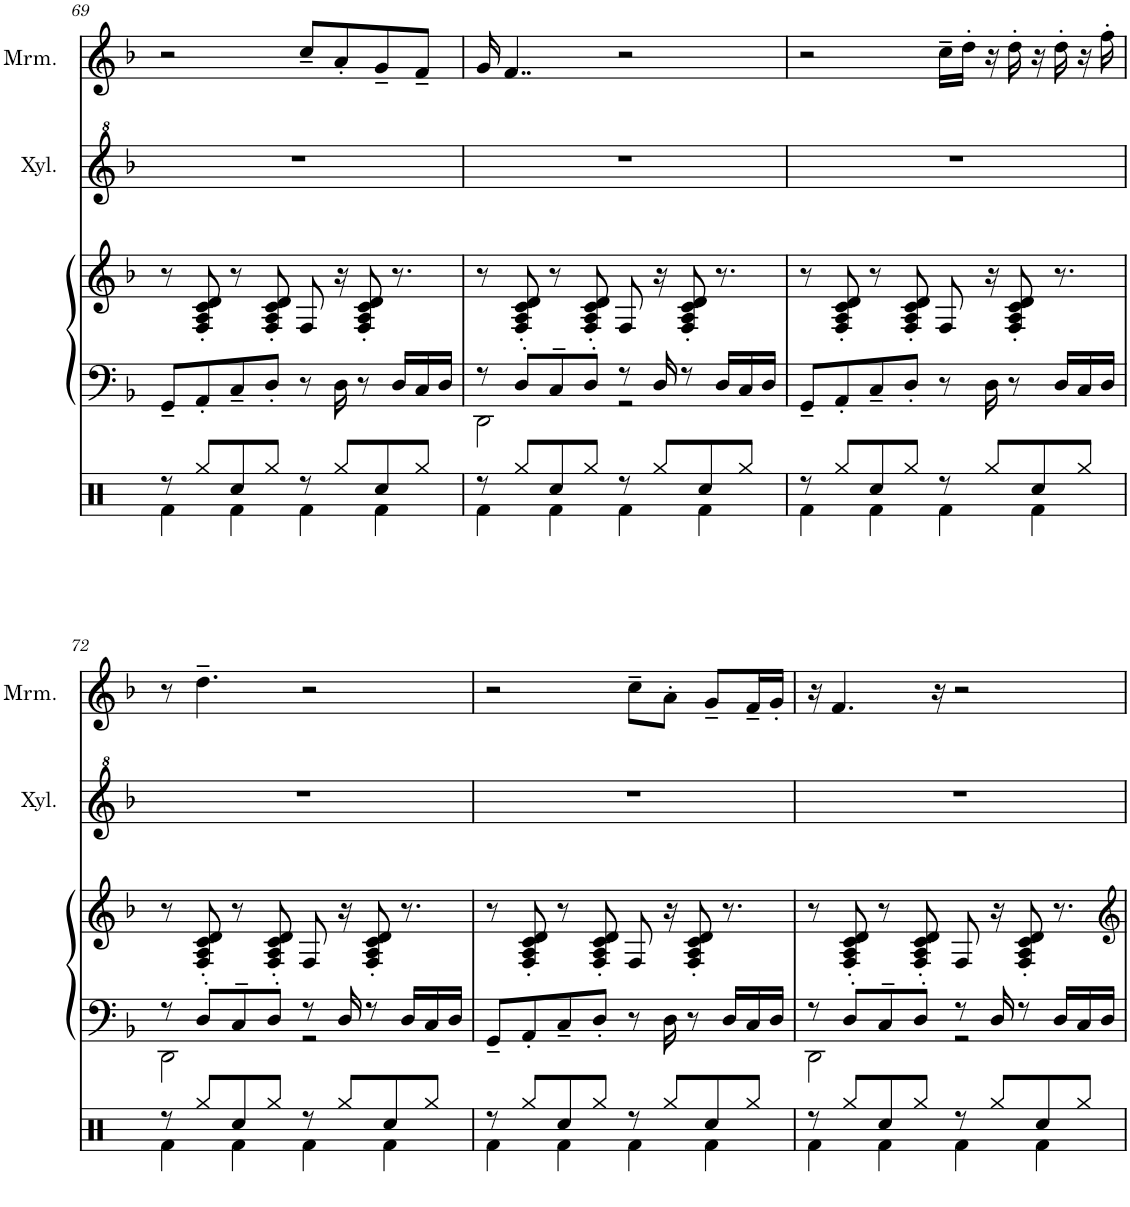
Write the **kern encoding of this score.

**kern	**kern	**kern	**kern	**kern	**kern	**kern
*part5	*part5	*part4	*part3	*part3	*part2	*part1
*staff7	*staff6	*staff5	*staff4	*staff3	*staff2	*staff1
*I"Clavichord	*	*I"Drumset	*I"Piano	*	*I"Xylophone	*I"Marimba
*I'Cch.	*	*	*I'Pno	*	*I'Xyl.	*I'Mrm.
!!LO:PB:g=z
*clefF4	*clefG2	*clefX	*clefF4	*clefG2	*clefG^2	*clefG2
*k[b-]	*k[b-]	*k[]	*k[b-]	*k[b-]	*k[b-]	*k[b-]
*M4/4	*M4/4	*M4/4	*M4/4	*M4/4	*M4/4	*M4/4
*met(c)	*met(c)	*met(c)	*met(c)	*met(c)	*met(c)	*met(c)
=69	=69	=69	=69	=69	=69	=69
*	*	*^	*	*	*	*
8GG~/L	8r	8r	4Rf\	8GG~/L	8r	1r	2r
8AA'/J	8F' 8A' 8c' 8d'	8Rgg/L	.	8AA'/	8F/' 8A/' 8c/' 8d/'	.	.
8C~/L	8r	8Rcc/	4Rf\	8C~/	8r	.	.
8D'/J	8F' 8A' 8c' 8d'	8Rgg/J	.	8D'/J	8F/' 8A/' 8c/' 8d/'	.	.
8r	8F	8r	4Rf\	8r	8F/	.	8cc~/L
16D	16r	8Rgg/L	.	16D\	16r	.	8a'/
8r	8F' 8A' 8c' 8d'	.	.	8r	8F/' 8A/' 8c/' 8d/'	.	.
.	.	8Rcc/	4Rf\	.	.	.	8g~/
!	!LO:N:vis=8	!	!	!	!	!	!
16D\LL	8.r	.	.	16D/LL	8.r	.	.
16C\	.	8Rgg/J	.	16C/	.	.	8f~/J
16D\JJ	.	.	.	16D/JJ	.	.	.
=70	=70	=70	=70	=70	=70	=70	=70
*^	*	*	*	*^	*	*	*
8r	2DD	8r	8r	4Rf\	8r	2DD\	8r	1r	16g/
.	.	.	.	.	.	.	.	.	4..f/
8D'	.	8F' 8A' 8c' 8d'	8Rgg/L	.	8D'/L	.	8F/' 8A/' 8c/' 8d/'	.	.
8C~/L	.	8r	8Rcc/	4Rf\	8C~/	.	8r	.	.
8D'/J	.	8F' 8A' 8c' 8d'	8Rgg/J	.	8D'/J	.	8F/' 8A/' 8c/' 8d/'	.	.
8r	2r	8F	8r	4Rf\	8r	2r	8F/	.	2r
16D	.	16r	8Rgg/L	.	16D/	.	16r	.	.
8r	.	8F' 8A' 8c' 8d'	.	.	8r	.	8F/' 8A/' 8c/' 8d/'	.	.
.	.	.	8Rcc/	4Rf\	.	.	.	.	.
!	!	!LO:N:vis=8	!	!	!	!	!	!	!
16D\LL	.	8.r	.	.	16D/LL	.	8.r	.	.
16C\	.	.	8Rgg/J	.	16C/	.	.	.	.
16D\JJ	.	.	.	.	16D/JJ	.	.	.	.
*v	*v	*	*	*	*v	*v	*	*	*
=71	=71	=71	=71	=71	=71	=71	=71
8GG~/L	8r	8r	4Rf\	8GG~/L	8r	1r	2r
8AA'/J	8F' 8A' 8c' 8d'	8Rgg/L	.	8AA'/	8F/' 8A/' 8c/' 8d/'	.	.
8C~/L	8r	8Rcc/	4Rf\	8C~/	8r	.	.
8D'/J	8F' 8A' 8c' 8d'	8Rgg/J	.	8D'/J	8F/' 8A/' 8c/' 8d/'	.	.
8r	8F	8r	4Rf\	8r	8F/	.	16cc~\LL
.	.	.	.	.	.	.	16dd'\JJ
16D	16r	8Rgg/L	.	16D\	16r	.	16r
8r	8F' 8A' 8c' 8d'	.	.	8r	8F/' 8A/' 8c/' 8d/'	.	16dd'\
.	.	8Rcc/	4Rf\	.	.	.	16r
!	!LO:N:vis=8	!	!	!	!	!	!
16D\LL	8.r	.	.	16D/LL	8.r	.	16dd'\
16C\	.	8Rgg/J	.	16C/	.	.	16r
16D\JJ	.	.	.	16D/JJ	.	.	16ff'\
!!LO:LB:g=z
=72	=72	=72	=72	=72	=72	=72	=72
*^	*	*	*	*^	*	*	*
8r	2DD	8r	8r	4Rf\	8r	2DD\	8r	1r	8r
8D'	.	8F' 8A' 8c' 8d'	8Rgg/L	.	8D'/L	.	8F/' 8A/' 8c/' 8d/'	.	4.dd~\
8C~/L	.	8r	8Rcc/	4Rf\	8C~/	.	8r	.	.
8D'/J	.	8F' 8A' 8c' 8d'	8Rgg/J	.	8D'/J	.	8F/' 8A/' 8c/' 8d/'	.	.
8r	2r	8F	8r	4Rf\	8r	2r	8F/	.	2r
16D	.	16r	8Rgg/L	.	16D/	.	16r	.	.
8r	.	8F' 8A' 8c' 8d'	.	.	8r	.	8F/' 8A/' 8c/' 8d/'	.	.
.	.	.	8Rcc/	4Rf\	.	.	.	.	.
!	!	!LO:N:vis=8	!	!	!	!	!	!	!
16D\LL	.	8.r	.	.	16D/LL	.	8.r	.	.
16C\	.	.	8Rgg/J	.	16C/	.	.	.	.
16D\JJ	.	.	.	.	16D/JJ	.	.	.	.
*v	*v	*	*	*	*v	*v	*	*	*
=73	=73	=73	=73	=73	=73	=73	=73
8GG~/L	8r	8r	4Rf\	8GG~/L	8r	1r	2r
8AA'/J	8F' 8A' 8c' 8d'	8Rgg/L	.	8AA'/	8F/' 8A/' 8c/' 8d/'	.	.
8C~/L	8r	8Rcc/	4Rf\	8C~/	8r	.	.
8D'/J	8F' 8A' 8c' 8d'	8Rgg/J	.	8D'/J	8F/' 8A/' 8c/' 8d/'	.	.
8r	8F	8r	4Rf\	8r	8F/	.	8cc~\L
16D	16r	8Rgg/L	.	16D\	16r	.	8a'\J
8r	8F' 8A' 8c' 8d'	.	.	8r	8F/' 8A/' 8c/' 8d/'	.	.
.	.	8Rcc/	4Rf\	.	.	.	8g~/L
!	!LO:N:vis=8	!	!	!	!	!	!
16D\LL	8.r	.	.	16D/LL	8.r	.	.
16C\	.	8Rgg/J	.	16C/	.	.	16f~/L
16D\JJ	.	.	.	16D/JJ	.	.	16g'/JJ
=74	=74	=74	=74	=74	=74	=74	=74
*^	*	*	*	*^	*	*	*
8r	2DD	8r	8r	4Rf\	8r	2DD\	8r	1r	16r
.	.	.	.	.	.	.	.	.	4.f/
8D'	.	8F' 8A' 8c' 8d'	8Rgg/L	.	8D'/L	.	8F/' 8A/' 8c/' 8d/'	.	.
8C~/L	.	8r	8Rcc/	4Rf\	8C~/	.	8r	.	.
8D'/J	.	8F' 8A' 8c' 8d'	8Rgg/J	.	8D'/J	.	8F/' 8A/' 8c/' 8d/'	.	.
.	.	.	.	.	.	.	.	.	16r
8r	2r	8F	8r	4Rf\	8r	2r	8F/	.	2r
16D	.	16r	8Rgg/L	.	16D/	.	16r	.	.
8r	.	8F' 8A' 8c' 8d'	.	.	8r	.	8F/' 8A/' 8c/' 8d/'	.	.
.	.	.	8Rcc/	4Rf\	.	.	.	.	.
!	!	!LO:N:vis=8	!	!	!	!	!	!	!
16D\LL	.	8.r	.	.	16D/LL	.	8.r	.	.
16C\	.	.	8Rgg/J	.	16C/	.	.	.	.
16D\JJ	.	.	.	.	16D/JJ	.	.	.	.
*	*	*	*v	*v	*	*	*	*	*
*v	*v	*	*	*v	*v	*	*	*
=	=	=	=	=	=	=
*-	*-	*-	*-	*-	*-	*-
